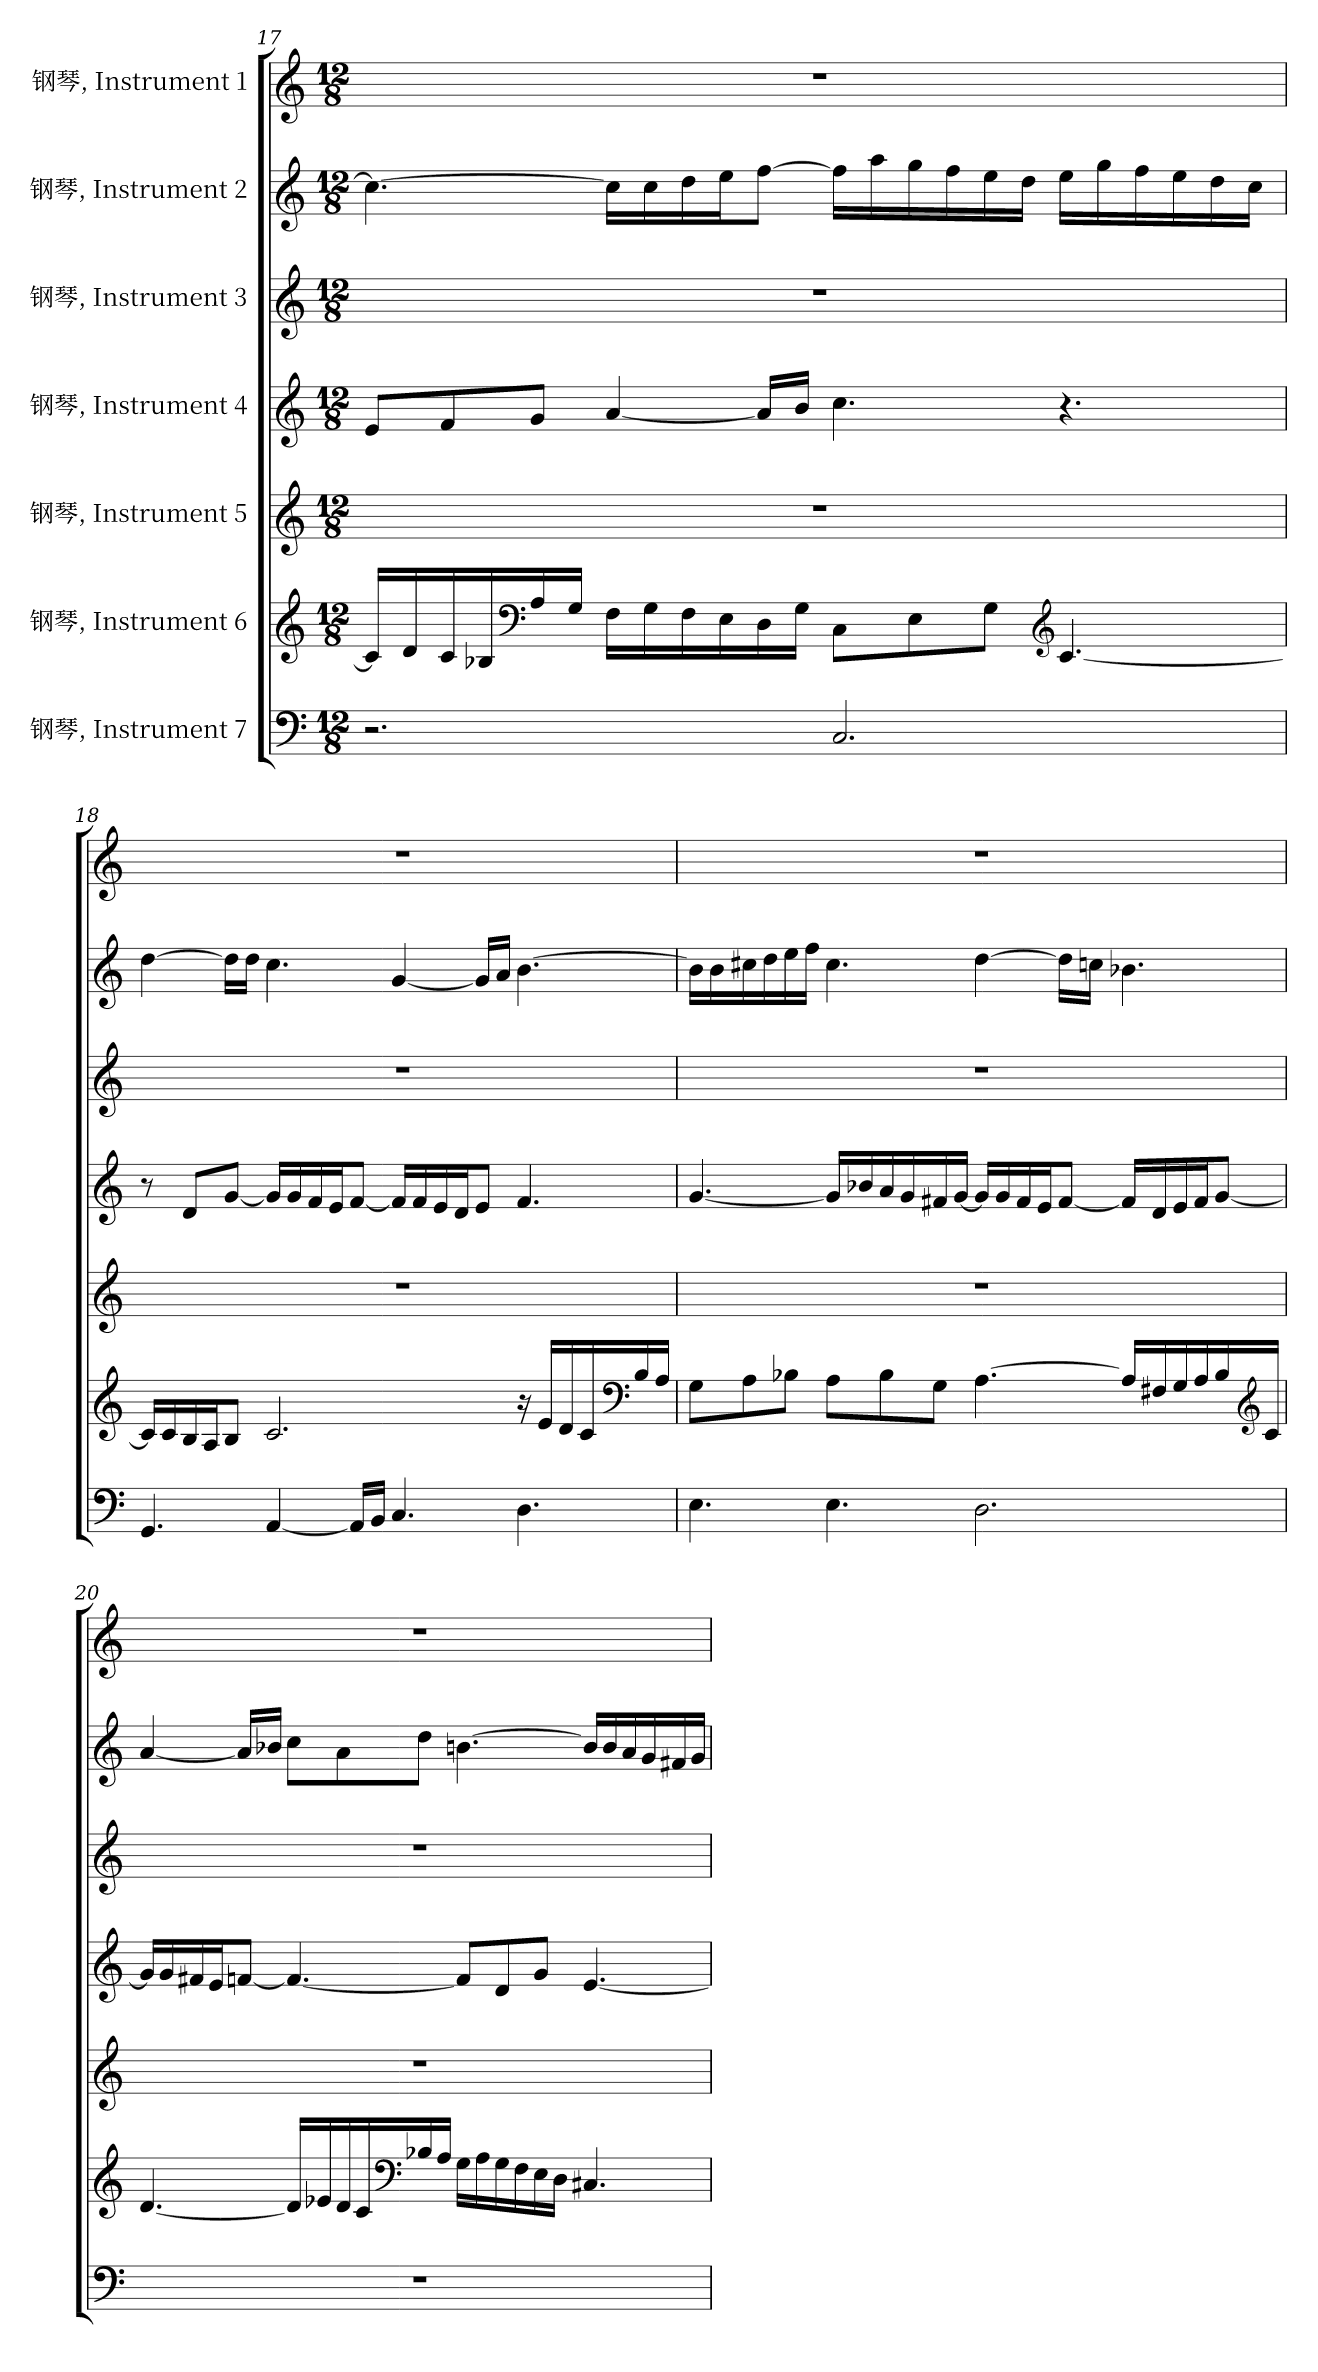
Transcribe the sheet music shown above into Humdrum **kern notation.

**kern	**kern	**kern	**kern	**kern	**kern	**kern
*part7	*part6	*part5	*part4	*part3	*part2	*part1
*staff7	*staff6	*staff5	*staff4	*staff3	*staff2	*staff1
*I"钢琴, Instrument 7	*I"钢琴, Instrument 6	*I"钢琴, Instrument 5	*I"钢琴, Instrument 4	*I"钢琴, Instrument 3	*I"钢琴, Instrument 2	*I"钢琴, Instrument 1
!!LO:PB:g=z
*clefF4	*clefG2	*clefG2	*clefG2	*clefG2	*clefG2	*clefG2
*k[]	*k[]	*k[]	*k[]	*k[]	*k[]	*k[]
*M12/8	*M12/8	*M12/8	*M12/8	*M12/8	*M12/8	*M12/8
=17	=17	=17	=17	=17	=17	=17
2.r	16c/LL]	1.r	8e/L	1.r	4.cc\_	1.r
.	16d/	.	.	.	.	.
.	16c/	.	8f/	.	.	.
.	16B-X/	.	.	.	.	.
*	*clefF4	*	*	*	*	*
.	16A/	.	8g/J	.	.	.
.	16G/JJ	.	.	.	.	.
.	16F\LL	.	[4a/	.	16cc\LL]	.
.	16G\	.	.	.	16cc\	.
.	16F\	.	.	.	16dd\	.
.	16E\	.	.	.	16ee\J	.
.	16D\	.	16a/LL]	.	[8ff\J	.
.	16G\JJ	.	16b/JJ	.	.	.
2.C/	8C\L	.	4.cc\	.	16ff\LL]	.
.	.	.	.	.	16aa\	.
.	8E\	.	.	.	16gg\	.
.	.	.	.	.	16ff\	.
.	8G\J	.	.	.	16ee\	.
.	.	.	.	.	16dd\JJ	.
*	*clefG2	*	*	*	*	*
.	[4.c/	.	4.r	.	16ee\LL	.
.	.	.	.	.	16gg\	.
.	.	.	.	.	16ff\	.
.	.	.	.	.	16ee\	.
.	.	.	.	.	16dd\	.
.	.	.	.	.	16cc\JJ	.
!!LO:PB:g=z
=18	=18	=18	=18	=18	=18	=18
4.GG/	16c/LL]	1.r	8r	1.r	[4dd\	1.r
.	16c/	.	.	.	.	.
.	16B/	.	8d/L	.	.	.
.	16A/J	.	.	.	.	.
.	8B/J	.	[8g/J	.	16dd\LL]	.
.	.	.	.	.	16dd\JJ	.
[4AA/	2.c/	.	16g/LL]	.	4.cc\	.
.	.	.	16g/	.	.	.
.	.	.	16f/	.	.	.
.	.	.	16e/J	.	.	.
16AA/LL]	.	.	[8f/J	.	.	.
16BB/JJ	.	.	.	.	.	.
4.C/	.	.	16f/LL]	.	[4g/	.
.	.	.	16f/	.	.	.
.	.	.	16e/	.	.	.
.	.	.	16d/J	.	.	.
.	.	.	8e/J	.	16g/LL]	.
.	.	.	.	.	16a/JJ	.
4.D\	16r	.	4.f/	.	[4.b\	.
.	16e/LL	.	.	.	.	.
.	16d/	.	.	.	.	.
.	16c/	.	.	.	.	.
*	*clefF4	*	*	*	*	*
.	16B/	.	.	.	.	.
.	16A/JJ	.	.	.	.	.
!!LO:PB:g=z
=19	=19	=19	=19	=19	=19	=19
4.E\	8G\L	1.r	[4.g/	1.r	16b\LL]	1.r
.	.	.	.	.	16b\	.
.	8A\	.	.	.	16cc#X\	.
.	.	.	.	.	16dd\	.
.	8B-X\J	.	.	.	16ee\	.
.	.	.	.	.	16ff\JJ	.
4.E\	8A\L	.	16g/LL]	.	4.cc#\	.
.	.	.	16b-X/	.	.	.
.	8B-\	.	16a/	.	.	.
.	.	.	16g/	.	.	.
.	8G\J	.	16f#X/	.	.	.
.	.	.	[16g/JJ	.	.	.
2.D\	[4.A\	.	16g/LL]	.	[4dd\	.
.	.	.	16g/	.	.	.
.	.	.	16f#/	.	.	.
.	.	.	16e/J	.	.	.
.	.	.	[8f#/J	.	16dd\LL]	.
.	.	.	.	.	16ccn\JJ	.
.	16A/LL]	.	16f#/LL]	.	4.b-X\	.
.	16F#X/	.	16d/	.	.	.
.	16G/	.	16e/	.	.	.
.	16A/	.	16f#/J	.	.	.
.	16B-/	.	[8g/J	.	.	.
*	*clefG2	*	*	*	*	*
.	16c/JJ	.	.	.	.	.
!!LO:PB:g=z
=20	=20	=20	=20	=20	=20	=20
1.r	[4.d/	1.r	16g/LL]	1.r	[4a/	1.r
.	.	.	16g/	.	.	.
.	.	.	16f#X/	.	.	.
.	.	.	16e/J	.	.	.
.	.	.	[8fn/J	.	16a/LL]	.
.	.	.	.	.	16b-X/JJ	.
.	16d/LL]	.	4.f/_	.	8cc\L	.
.	16e-X/	.	.	.	.	.
.	16d/	.	.	.	8a\	.
.	16c/	.	.	.	.	.
*	*clefF4	*	*	*	*	*
.	16B-X/	.	.	.	8dd\J	.
.	16A/JJ	.	.	.	.	.
.	16G\LL	.	8f/L]	.	[4.bn\	.
.	16A\	.	.	.	.	.
.	16G\	.	8d/	.	.	.
.	16F\	.	.	.	.	.
.	16E\	.	8g/J	.	.	.
.	16D\JJ	.	.	.	.	.
.	4.C#X/	.	[4.e/	.	16b/LL]	.
.	.	.	.	.	16b/	.
.	.	.	.	.	16a/	.
.	.	.	.	.	16g/	.
.	.	.	.	.	16f#X/	.
.	.	.	.	.	16g/JJ	.
=	=	=	=	=	=	=
*-	*-	*-	*-	*-	*-	*-
